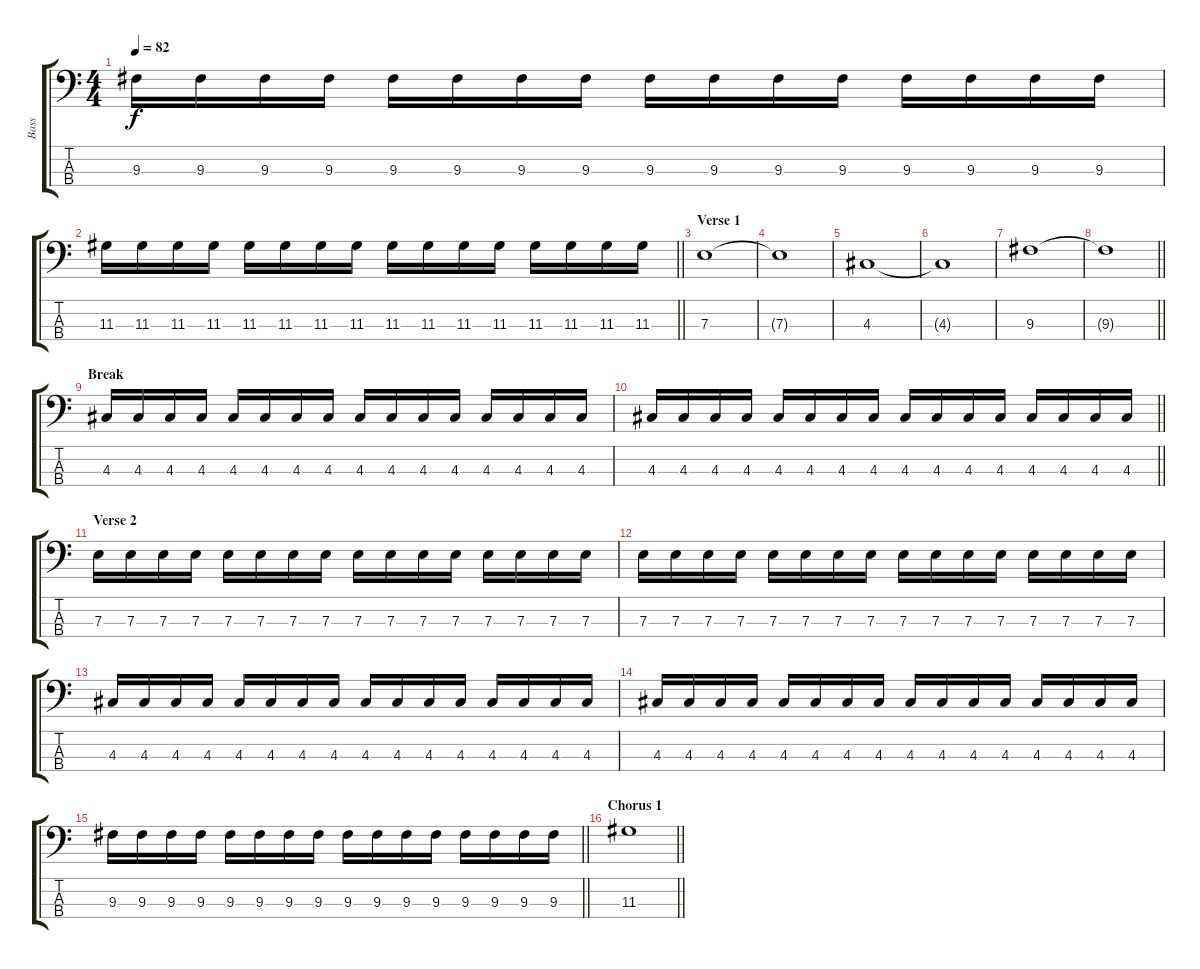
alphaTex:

\track ("Bass" "Bass") {instrument electricbassfinger}
\staff {score tabs}
\tuning (G2 D2 A1 E1) {hide}
\ts (4 4)
\tempo 82
\clef f4
\ks c
9.3.16{dy f} 9.3.16 9.3.16 9.3.16 9.3.16 9.3.16 9.3.16 9.3.16 9.3.16 9.3.16 9.3.16 9.3.16 9.3.16 9.3.16 9.3.16 9.3.16 |
\barLineRight lightlight
11.3.16 11.3.16 11.3.16 11.3.16 11.3.16 11.3.16 11.3.16 11.3.16 11.3.16 11.3.16 11.3.16 11.3.16 11.3.16 11.3.16 11.3.16 11.3.16 |
\section ("" "Verse 1")
7.3.1 |
7.3{t}.1 |
4.3.1 |
4.3{t}.1 |
9.3.1 |
\barLineRight lightlight
9.3{t}.1 |
\section ("" "Break")
4.3.16 4.3.16 4.3.16 4.3.16 4.3.16 4.3.16 4.3.16 4.3.16 4.3.16 4.3.16 4.3.16 4.3.16 4.3.16 4.3.16 4.3.16 4.3.16 |
\barLineRight lightlight
4.3.16 4.3.16 4.3.16 4.3.16 4.3.16 4.3.16 4.3.16 4.3.16 4.3.16 4.3.16 4.3.16 4.3.16 4.3.16 4.3.16 4.3.16 4.3.16 |
\section ("" "Verse 2")
7.3.16 7.3.16 7.3.16 7.3.16 7.3.16 7.3.16 7.3.16 7.3.16 7.3.16 7.3.16 7.3.16 7.3.16 7.3.16 7.3.16 7.3.16 7.3.16 |
7.3.16 7.3.16 7.3.16 7.3.16 7.3.16 7.3.16 7.3.16 7.3.16 7.3.16 7.3.16 7.3.16 7.3.16 7.3.16 7.3.16 7.3.16 7.3.16 |
4.3.16 4.3.16 4.3.16 4.3.16 4.3.16 4.3.16 4.3.16 4.3.16 4.3.16 4.3.16 4.3.16 4.3.16 4.3.16 4.3.16 4.3.16 4.3.16 |
4.3.16 4.3.16 4.3.16 4.3.16 4.3.16 4.3.16 4.3.16 4.3.16 4.3.16 4.3.16 4.3.16 4.3.16 4.3.16 4.3.16 4.3.16 4.3.16 |
\barLineRight lightlight
9.3.16 9.3.16 9.3.16 9.3.16 9.3.16 9.3.16 9.3.16 9.3.16 9.3.16 9.3.16 9.3.16 9.3.16 9.3.16 9.3.16 9.3.16 9.3.16 |
\section ("" "Chorus 1")
\barLineRight lightlight
11.3.1
